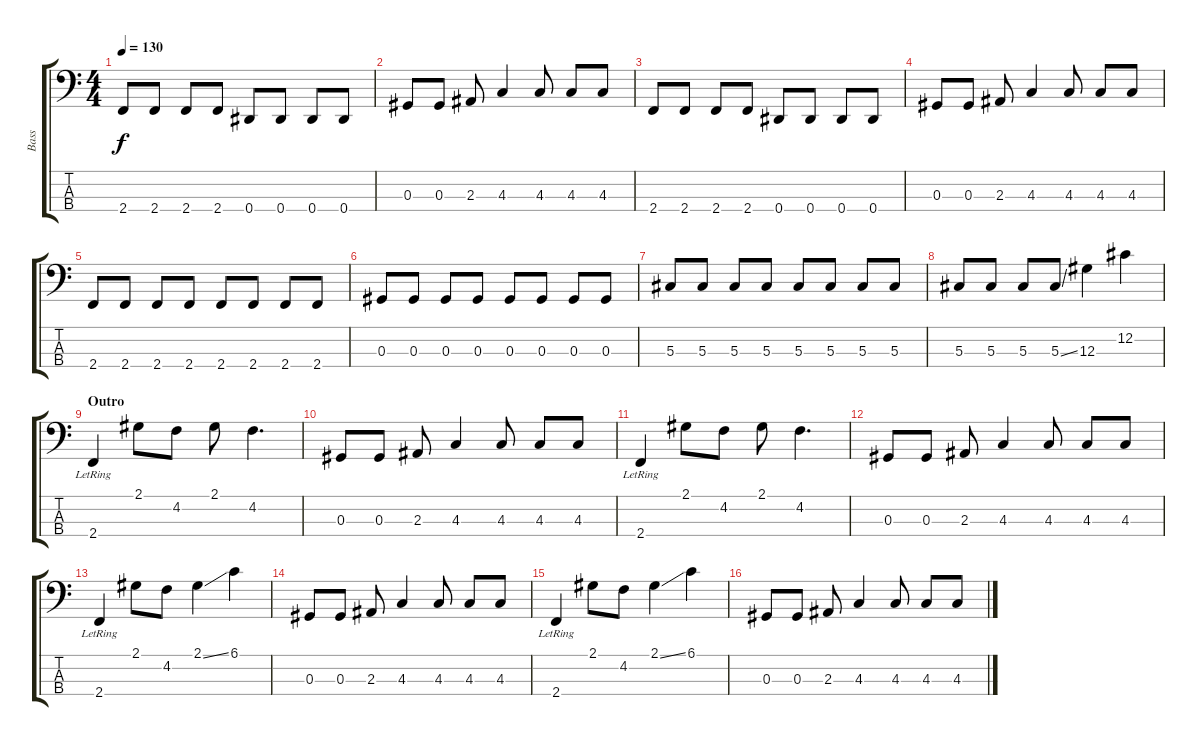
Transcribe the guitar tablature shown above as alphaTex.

\track ("Bass" "Bass") {instrument electricbassfinger}
\staff {score tabs}
\tuning (Gb2 Db2 Ab1 Eb1) {hide}
\ts (4 4)
\tempo 130
\clef f4
\ks c
2.4.8{dy f} 2.4.8 2.4.8 2.4.8 0.4.8 0.4.8 0.4.8 0.4.8 |
0.3.8 0.3.8 2.3.8 4.3.4 4.3.8 4.3.8 4.3.8 |
2.4.8 2.4.8 2.4.8 2.4.8 0.4.8 0.4.8 0.4.8 0.4.8 |
0.3.8 0.3.8 2.3.8 4.3.4 4.3.8 4.3.8 4.3.8 |
2.4.8 2.4.8 2.4.8 2.4.8 2.4.8 2.4.8 2.4.8 2.4.8 |
0.3.8 0.3.8 0.3.8 0.3.8 0.3.8 0.3.8 0.3.8 0.3.8 |
5.3.8 5.3.8 5.3.8 5.3.8 5.3.8 5.3.8 5.3.8 5.3.8 |
5.3.8 5.3.8 5.3.8 5.3{ss}.8 12.3.4 12.2.4 |
\section ("" "Outro")
2.4{lr}.4 2.1.8 4.2.8 2.1.8 4.2.4{d} |
0.3.8 0.3.8 2.3.8 4.3.4 4.3.8 4.3.8 4.3.8 |
2.4{lr}.4 2.1.8 4.2.8 2.1.8 4.2.4{d} |
0.3.8 0.3.8 2.3.8 4.3.4 4.3.8 4.3.8 4.3.8 |
2.4{lr}.4 2.1.8 4.2.8 2.1{ss}.4 6.1.4 |
0.3.8 0.3.8 2.3.8 4.3.4 4.3.8 4.3.8 4.3.8 |
2.4{lr}.4 2.1.8 4.2.8 2.1{ss}.4 6.1.4 |
0.3.8 0.3.8 2.3.8 4.3.4 4.3.8 4.3.8 4.3.8
